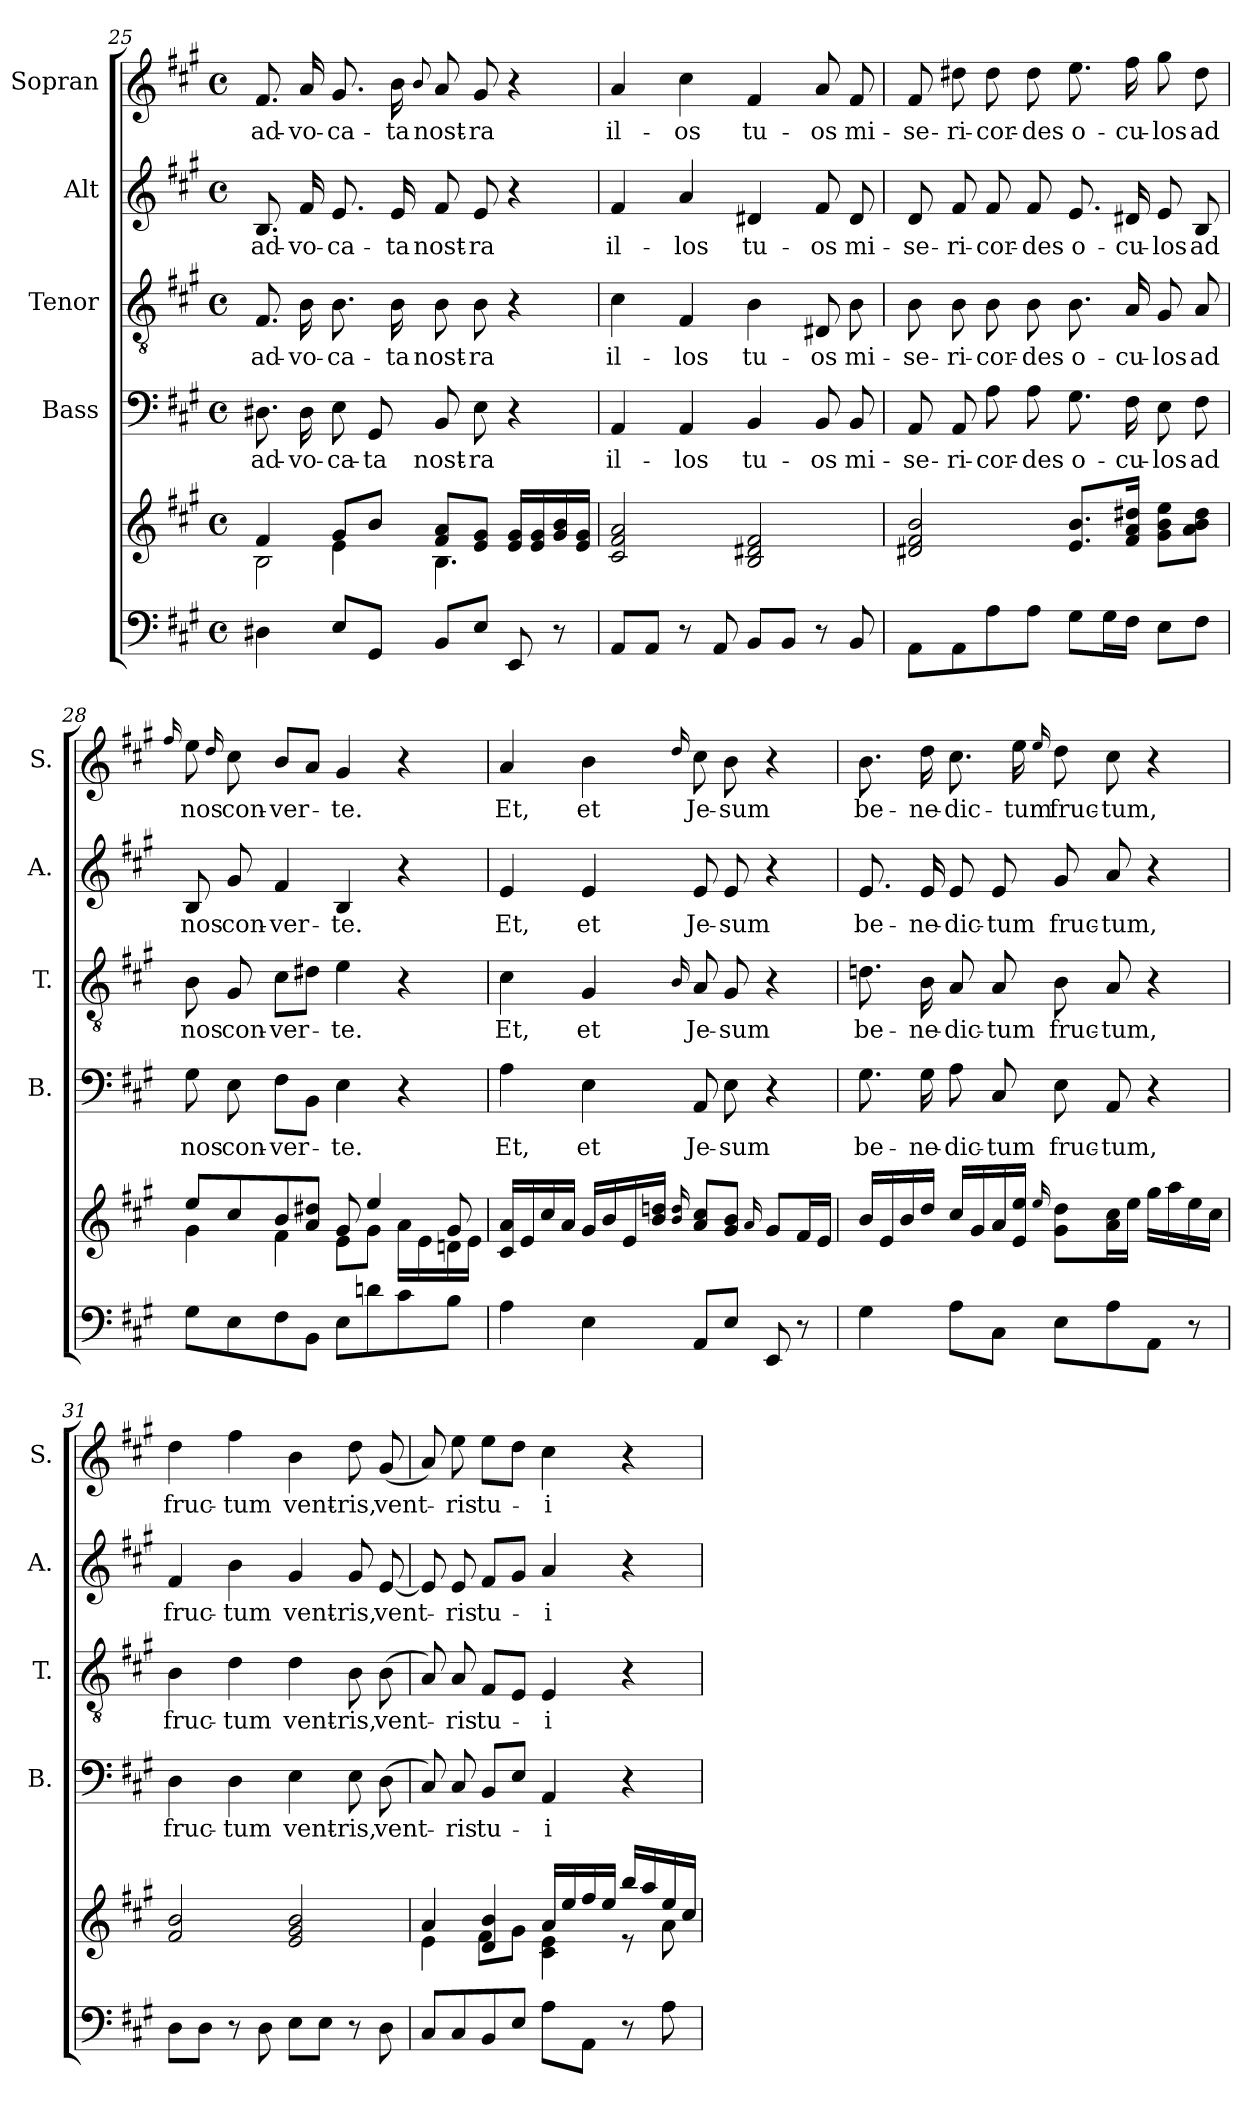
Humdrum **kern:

**kern	**kern	**kern	**text	**kern	**text	**kern	**text	**kern	**text
*part5	*part5	*part4	*part4	*part3	*part3	*part2	*part2	*part1	*part1
*staff6	*staff5	*staff4	*staff4	*staff3	*staff3	*staff2	*staff2	*staff1	*staff1
*	*	*I"Bass	*	*I"Tenor	*	*I"Alt	*	*I"Sopran	*
*	*	*I'B.	*	*I'T.	*	*I'A.	*	*I'S.	*
*clefF4	*clefG2	*clefF4	*	*clefGv2	*	*clefG2	*	*clefG2	*
*k[f#c#g#]	*k[f#c#g#]	*k[f#c#g#]	*	*k[f#c#g#]	*	*k[f#c#g#]	*	*k[f#c#g#]	*
*A:	*A:	*A:	*	*A:	*	*A:	*	*A:	*
*M4/4	*M4/4	*M4/4	*	*M4/4	*	*M4/4	*	*M4/4	*
*met(c)	*met(c)	*met(c)	*	*met(c)	*	*met(c)	*	*met(c)	*
=25	=25	=25	=25	=25	=25	=25	=25	=25	=25
*	*^	*	*	*	*	*	*	*	*
*	*	*^	*	*	*	*	*	*	*	*
!	!	!	!	!	!LO:LY:b	!	!LO:LY:b	!	!LO:LY:b	!	!LO:LY:b
4D#X\	4f#/	2B\	4ryy	8.D#X\	ad-	8.F#/	ad-	8.B/	ad-	8.f#/	ad-
!	!	!	!	!	!LO:LY:b	!	!LO:LY:b	!	!LO:LY:b	!	!LO:LY:b
.	.	.	.	16D#\	-vo-	16B\	-vo-	16f#/	-vo-	16a/	-vo-
!	!	!	!	!	!LO:LY:b	!	!LO:LY:b	!	!LO:LY:b	!	!LO:LY:b
8E/L	8g#/L	.	4e\	8E\	-ca-	8.B\	-ca-	8.e/	-ca-	8.g#/	-ca-
!	!	!	!	!	!LO:LY:b	!	!	!	!	!	!
8GG#/J	8b/J	.	.	8GG#/	-ta	.	.	.	.	.	.
!	!	!	!	!	!	!	!LO:LY:b	!	!LO:LY:b	!	!LO:LY:b
.	.	.	.	.	.	16B\	-ta	16e/	-ta	16b\	-ta
.	.	.	.	.	.	.	.	.	.	8qqb/	.
!	!	!	!	!	!LO:LY:b	!	!LO:LY:b	!	!LO:LY:b	!	!LO:LY:b
8BB/L	8f#/ 8a/L	4.B\	2ryy	8BB/	nost-	8B\	nost-	8f#/	nost-	8a/	nost-
!	!	!	!	!	!LO:LY:b	!	!LO:LY:b	!	!LO:LY:b	!	!LO:LY:b
8E/J	8e/ 8g#/J	.	.	8E\	-ra	8B\	-ra	8e/	-ra	8g#/	-ra
8EE/	16e/ 16g#/LL	.	.	4r	.	4r	.	4r	.	4r	.
.	16e/ 16g#/	.	.	.	.	.	.	.	.	.	.
8r	16g#/ 16b/	8ryy	.	.	.	.	.	.	.	.	.
.	16e/ 16g#/JJ	.	.	.	.	.	.	.	.	.	.
*	*v	*v	*v	*	*	*	*	*	*	*	*
!!LO:LB:g=z
=26	=26	=26	=26	=26	=26	=26	=26	=26	=26
!	!	!	!LO:LY:b	!	!LO:LY:b	!	!LO:LY:b	!	!LO:LY:b
8AA/L	2c#/ 2f#/ 2a/	4AA/	il-	4c#\	il-	4f#/	il-	4a/	il-
8AA/J	.	.	.	.	.	.	.	.	.
!	!	!	!LO:LY:b	!	!LO:LY:b	!	!LO:LY:b	!	!LO:LY:b
8r	.	4AA/	-los	4F#/	-los	4a/	-los	4cc#\	-os
8AA/	.	.	.	.	.	.	.	.	.
!	!	!	!LO:LY:b	!	!LO:LY:b	!	!LO:LY:b	!	!LO:LY:b
8BB/L	2B/ 2d#X/ 2f#/	4BB/	tu-	4B\	tu-	4d#X/	tu-	4f#/	tu-
8BB/J	.	.	.	.	.	.	.	.	.
!	!	!	!LO:LY:b	!	!LO:LY:b	!	!LO:LY:b	!	!LO:LY:b
8r	.	8BB/	-os	8D#X/	-os	8f#/	-os	8a/	-os
!	!	!	!LO:LY:b	!	!LO:LY:b	!	!LO:LY:b	!	!LO:LY:b
8BB/	.	8BB/	mi-	8B\	mi-	8d#/	mi-	8f#/	mi-
=27	=27	=27	=27	=27	=27	=27	=27	=27	=27
!	!	!	!LO:LY:b	!	!LO:LY:b	!	!LO:LY:b	!	!LO:LY:b
8AA\L	2d#X/ 2f#/ 2b/	8AA/	-se-	8B\	-se-	8d/	-se-	8f#/	-se-
!	!	!	!LO:LY:b	!	!LO:LY:b	!	!LO:LY:b	!	!LO:LY:b
8AA\	.	8AA/	-ri-	8B\	-ri-	8f#/	-ri-	8dd#X\	-ri-
!	!	!	!LO:LY:b	!	!LO:LY:b	!	!LO:LY:b	!	!LO:LY:b
8A\	.	8A\	-cor-	8B\	-cor-	8f#/	-cor-	8dd#\	-cor-
!	!	!	!LO:LY:b	!	!LO:LY:b	!	!LO:LY:b	!	!LO:LY:b
8A\J	.	8A\	-des	8B\	-des	8f#/	-des	8dd#\	-des
!	!	!	!LO:LY:b	!	!LO:LY:b	!	!LO:LY:b	!	!LO:LY:b
8G#\L	8.e/ 8.b/L	8.G#\	o-	8.B\	o-	8.e/	o-	8.ee\	o-
16G#\L	.	.	.	.	.	.	.	.	.
!	!	!	!LO:LY:b	!	!LO:LY:b	!	!LO:LY:b	!	!LO:LY:b
16F#\JJ	16f#/ 16a/ 16dd#X/Jk	16F#\	-cu-	16A/	-cu-	16d#X/	-cu-	16ff#\	-cu-
!	!	!	!LO:LY:b	!	!LO:LY:b	!	!LO:LY:b	!	!LO:LY:b
8E\L	8g#\ 8b\ 8ee\L	8E\	-los	8G#/	-los	8e/	-los	8gg#\	-los
!	!	!	!LO:LY:b	!	!LO:LY:b	!	!LO:LY:b	!	!LO:LY:b
8F#\J	8a\ 8b\ 8dd#\J	8F#\	ad	8A/	ad	8B/	ad	8dd#\	ad
=28	=28	=28	=28	=28	=28	=28	=28	=28	=28
.	.	.	.	.	.	.	.	16qqff#/	.
*	*^	*	*	*	*	*	*	*	*
!	!	!	!	!LO:LY:b	!	!LO:LY:b	!	!LO:LY:b	!	!LO:LY:b
8G#\L	8ee/L	4g#\	8G#\	nos	8B\	nos	8B/	nos	8ee\	nos
.	.	.	.	.	.	.	.	.	16qqdd/	.
!	!	!	!	!LO:LY:b	!	!LO:LY:b	!	!LO:LY:b	!	!LO:LY:b
8E\	8cc#/	.	8E\	con-	8G#/	con-	8g#/	con-	8cc#\	con-
!	!	!	!	!LO:LY:b	!	!LO:LY:b	!	!LO:LY:b	!	!LO:LY:b
8F#\	8b/	4f#\	8F#\L	-ver-	8c#\L	-ver-	4f#/	-ver-	8b/L	-ver-
8BB\J	8a/ 8dd#X/J	.	8BB\J	.	8d#X\J	.	.	.	8a/J	.
!	!	!	!	!LO:LY:b	!	!LO:LY:b	!	!LO:LY:b	!	!LO:LY:b
8E\L	8g#/	8e\L	4E\	-te.	4e\	-te.	4B/	-te.	4g#/	-te.
8dn\	4ee/	8g#\J	.	.	.	.	.	.	.	.
8c#\	.	16a\LL	4r	.	4r	.	4r	.	4r	.
.	.	16e\	.	.	.	.	.	.	.	.
8B\J	8g#/	16dn\	.	.	.	.	.	.	.	.
.	.	16e\JJ	.	.	.	.	.	.	.	.
!!LO:PB:g=z
=29	=29	=29	=29	=29	=29	=29	=29	=29	=29	=29
!	!	!	!	!LO:LY:b	!	!LO:LY:b	!	!LO:LY:b	!	!LO:LY:b
*	*v	*v	*	*	*	*	*	*	*	*
4A\	16c#/ 16a/LL	4A\	Et,	4c#\	Et,	4e/	Et,	4a/	Et,
.	16e/	.	.	.	.	.	.	.	.
.	16cc#/	.	.	.	.	.	.	.	.
.	16a/JJ	.	.	.	.	.	.	.	.
!	!	!	!LO:LY:b	!	!LO:LY:b	!	!LO:LY:b	!	!LO:LY:b
4E\	16g#/LL	4E\	et	4G#/	et	4e/	et	4b\	et
.	16b/	.	.	.	.	.	.	.	.
.	16e/	.	.	.	.	.	.	.	.
.	16b/ 16ddn/JJ	.	.	.	.	.	.	.	.
.	16qqb/ 16qqdd/	.	.	16qqB/	.	.	.	16qqdd/	.
!	!	!	!LO:LY:b	!	!LO:LY:b	!	!LO:LY:b	!	!LO:LY:b
8AA/L	8a/ 8cc#/L	8AA/	Je-	8A/	Je-	8e/	Je-	8cc#\	Je-
!	!	!	!LO:LY:b	!	!LO:LY:b	!	!LO:LY:b	!	!LO:LY:b
8E/J	8g#/ 8b/J	8E\	-sum	8G#/	-sum	8e/	-sum	8b\	-sum
.	16qqa/	.	.	.	.	.	.	.	.
8EE/	8g#/L	4r	.	4r	.	4r	.	4r	.
8r	16f#/L	.	.	.	.	.	.	.	.
.	16e/JJ	.	.	.	.	.	.	.	.
=30	=30	=30	=30	=30	=30	=30	=30	=30	=30
!	!	!	!LO:LY:b	!	!LO:LY:b	!	!LO:LY:b	!	!LO:LY:b
4G#\	16b/LL	8.G#\	be-	8.dn\	be-	8.e/	be-	8.b\	be-
.	16e/	.	.	.	.	.	.	.	.
.	16b/	.	.	.	.	.	.	.	.
!	!	!	!LO:LY:b	!	!LO:LY:b	!	!LO:LY:b	!	!LO:LY:b
.	16dd/JJ	16G#\	-ne-	16B\	-ne-	16e/	-ne-	16dd\	-ne-
!	!	!	!LO:LY:b	!	!LO:LY:b	!	!LO:LY:b	!	!LO:LY:b
8A\L	16cc#/LL	8A\	-dic-	8A/	-dic-	8e/	-dic-	8.cc#\	-dic-
.	16g#/	.	.	.	.	.	.	.	.
!	!	!	!LO:LY:b	!	!LO:LY:b	!	!LO:LY:b	!	!
8C#\J	16a/	8C#/	-tum	8A/	-tum	8e/	-tum	.	.
!	!	!	!	!	!	!	!	!	!LO:LY:b
.	16e/ 16ee/JJ	.	.	.	.	.	.	16ee\	-tum
.	16qqee/	.	.	.	.	.	.	16qqee/	.
!	!	!	!LO:LY:b	!	!LO:LY:b	!	!LO:LY:b	!	!LO:LY:b
8E\L	8g#\ 8dd\L	8E\	fruc-	8B\	fruc-	8g#/	fruc-	8dd\	fruc-
!	!	!	!LO:LY:b	!	!LO:LY:b	!	!LO:LY:b	!	!LO:LY:b
8A\	16a\ 16cc#\L	8AA/	-tum,	8A/	-tum,	8a/	-tum,	8cc#\	-tum,
.	16ee\JJ	.	.	.	.	.	.	.	.
8AA\J	16gg#\LL	4r	.	4r	.	4r	.	4r	.
.	16aa\	.	.	.	.	.	.	.	.
8r	16ee\	.	.	.	.	.	.	.	.
.	16cc#\JJ	.	.	.	.	.	.	.	.
=31	=31	=31	=31	=31	=31	=31	=31	=31	=31
!	!	!	!LO:LY:b	!	!LO:LY:b	!	!LO:LY:b	!	!LO:LY:b
8D\L	2f#/ 2b/	4D\	fruc-	4B\	fruc-	4f#/	fruc-	4dd\	fruc-
8D\J	.	.	.	.	.	.	.	.	.
!	!	!	!LO:LY:b	!	!LO:LY:b	!	!LO:LY:b	!	!LO:LY:b
8r	.	4D\	-tum	4d\	-tum	4b\	-tum	4ff#\	-tum
8D\	.	.	.	.	.	.	.	.	.
!	!	!	!LO:LY:b	!	!LO:LY:b	!	!LO:LY:b	!	!LO:LY:b
8E\L	2e/ 2g#/ 2b/	4E\	vent-	4d\	vent-	4g#/	vent-	4b\	vent-
8E\J	.	.	.	.	.	.	.	.	.
!	!	!	!LO:LY:b	!	!LO:LY:b	!	!LO:LY:b	!	!LO:LY:b
8r	.	8E\	-ris,	8B\	-ris,	8g#/	-ris,	8dd\	-ris,
!	!	!	!LO:LY:b	!	!LO:LY:b	!	!LO:LY:b	!	!LO:LY:b
8D\	.	(>8D\	vent-	(>8B\	vent-	[8e/	vent-	(<8g#/	vent-
!!LO:LB:g=z
=32	=32	=32	=32	=32	=32	=32	=32	=32	=32
*	*^	*	*	*	*	*	*	*	*
8C#/L	4a/	4e\	8C#/)	.	8A/)	.	8e/]	.	8a/)	.
!	!	!	!	!LO:LY:b	!	!LO:LY:b	!	!LO:LY:b	!	!LO:LY:b
8C#/	.	.	8C#/	-ris	8A/	-ris	8e/	-ris	8ee\	-ris
!	!	!	!	!LO:LY:b	!	!LO:LY:b	!	!LO:LY:b	!	!LO:LY:b
8BB/	4d/ 4b/	8f#\L	8BB/L	tu-	8F#/L	tu-	8f#/L	tu-	8ee\L	tu-
8E/J	.	8g#\J	8E/J	.	8E/J	.	8g#/J	.	8dd\J	.
!	!	!	!	!LO:LY:b	!	!LO:LY:b	!	!LO:LY:b	!	!LO:LY:b
8A\L	16a/LL	4c#\ 4e\	4AA/	-i	4E/	-i	4a/	-i	4cc#\	-i
.	16ee/	.	.	.	.	.	.	.	.	.
8AA\J	16ff#/	.	.	.	.	.	.	.	.	.
.	16ee/JJ	.	.	.	.	.	.	.	.	.
8r	16bb/LL	8r	4r	.	4r	.	4r	.	4r	.
.	16aa/	.	.	.	.	.	.	.	.	.
8A\	16ee/	8a\	.	.	.	.	.	.	.	.
.	16cc#/JJ	.	.	.	.	.	.	.	.	.
*	*v	*v	*	*	*	*	*	*	*	*
=	=	=	=	=	=	=	=	=	=
*-	*-	*-	*-	*-	*-	*-	*-	*-	*-
